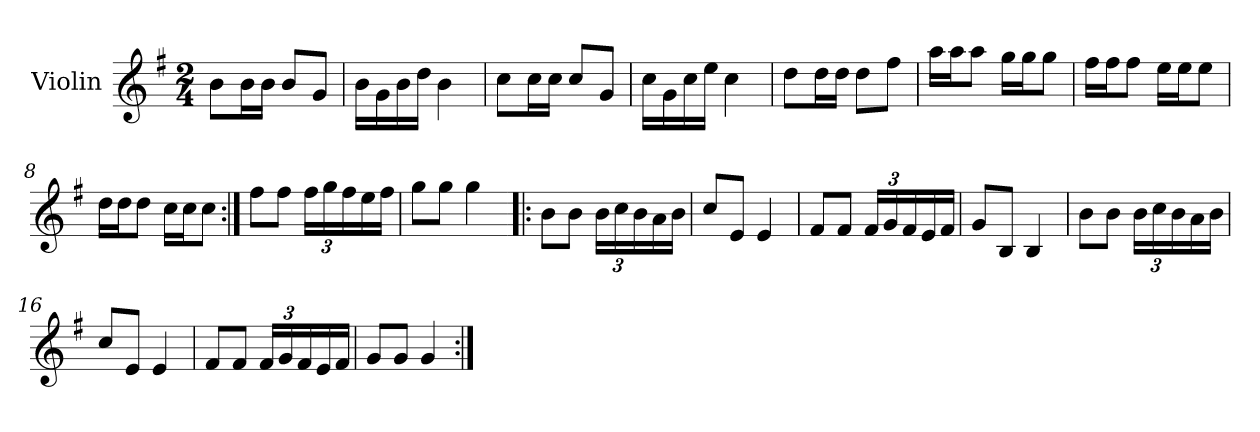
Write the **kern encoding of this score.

**kern
*part1
*staff1
*I"Violin
*I'Vln.
*clefG2
*k[f#]
*M2/4
=1
8b\L
16b\L
16b\JJ
8b/L
8g/J
=2
16b\LL
16g\
16b\
16dd\JJ
4b\
=3
8cc\L
16cc\L
16cc\JJ
8cc/L
8g/J
=4
16cc\LL
16g\
16cc\
16ee\JJ
4cc\
!!LO:LB:g=z
=5
8dd\L
16dd\L
16dd\JJ
8dd\L
8ff#\J
=6
16aa\LL
16aa\J
8aa\J
16gg\LL
16gg\J
8gg\J
=7
16ff#\LL
16ff#\J
8ff#\J
16ee\LL
16ee\J
8ee\J
=8
16dd\LL
16dd\J
8dd\J
16cc\LL
16cc\J
8cc\J
=9:|!
8ff#\L
8ff#\J
*Xbrackettup
24ff#\LL
24gg\
24ff#\
16ee\
16ff#\JJ
=10
8gg\L
8gg\J
4gg\
!!LO:LB:g=z
=11!|:
8b\L
8b\J
24b\LL
24cc\
24b\
16a\
16b\JJ
=12
8cc/L
8e/J
4e/
=13
8f#/L
8f#/J
24f#/LL
24g/
24f#/
16e/
16f#/JJ
=14
8g/L
8B/J
4B/
!!LO:LB:g=z
=15
8b\L
8b\J
24b\LL
24cc\
24b\
16a\
16b\JJ
=16
8cc/L
8e/J
4e/
=17
8f#/L
8f#/J
24f#/LL
24g/
24f#/
16e/
16f#/JJ
=18
8g/L
8g/J
4g/
=:|!
*-
